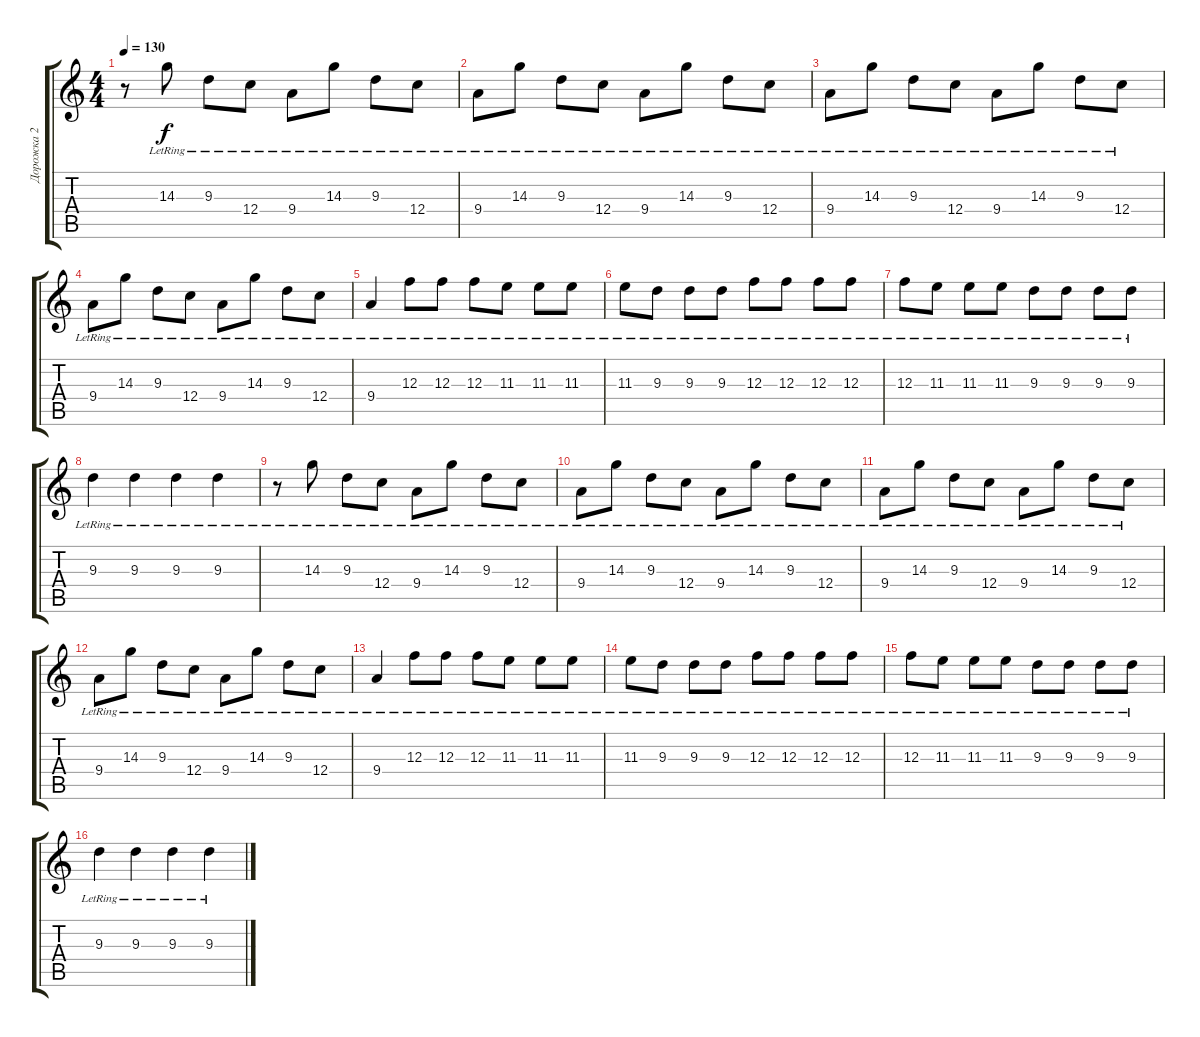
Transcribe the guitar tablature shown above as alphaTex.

\track ("Дорожка 2" "Дорожка 2") {instrument electricguitarjazz}
\staff {score tabs}
\tuning (D4 A3 F3 C3 G2 C2) {hide}
\ts (4 4)
\tempo 130
\clef g2
\ks c
r.8{dy mp} 14.3{lr}.8{dy f} 9.3{lr}.8 12.4{lr}.8 9.4{lr}.8 14.3{lr}.8 9.3{lr}.8 12.4{lr}.8 |
9.4{lr}.8 14.3{lr}.8 9.3{lr}.8 12.4{lr}.8 9.4{lr}.8 14.3{lr}.8 9.3{lr}.8 12.4{lr}.8 |
9.4{lr}.8 14.3{lr}.8 9.3{lr}.8 12.4{lr}.8 9.4{lr}.8 14.3{lr}.8 9.3{lr}.8 12.4{lr}.8 |
9.4{lr}.8 14.3{lr}.8 9.3{lr}.8 12.4{lr}.8 9.4{lr}.8 14.3{lr}.8 9.3{lr}.8 12.4{lr}.8 |
9.4{lr}.4 12.3{lr}.8 12.3{lr}.8 12.3{lr}.8 11.3{lr}.8 11.3{lr}.8 11.3{lr}.8 |
11.3{lr}.8 9.3{lr}.8 9.3{lr}.8 9.3{lr}.8 12.3{lr}.8 12.3{lr}.8 12.3{lr}.8 12.3{lr}.8 |
12.3{lr}.8 11.3{lr}.8 11.3{lr}.8 11.3{lr}.8 9.3{lr}.8 9.3{lr}.8 9.3{lr}.8 9.3{lr}.8 |
9.3{lr}.4 9.3{lr}.4 9.3{lr}.4 9.3{lr}.4 |
r.8 14.3{lr}.8 9.3{lr}.8 12.4{lr}.8 9.4{lr}.8 14.3{lr}.8 9.3{lr}.8 12.4{lr}.8 |
9.4{lr}.8 14.3{lr}.8 9.3{lr}.8 12.4{lr}.8 9.4{lr}.8 14.3{lr}.8 9.3{lr}.8 12.4{lr}.8 |
9.4{lr}.8 14.3{lr}.8 9.3{lr}.8 12.4{lr}.8 9.4{lr}.8 14.3{lr}.8 9.3{lr}.8 12.4{lr}.8 |
9.4{lr}.8 14.3{lr}.8 9.3{lr}.8 12.4{lr}.8 9.4{lr}.8 14.3{lr}.8 9.3{lr}.8 12.4{lr}.8 |
9.4{lr}.4 12.3{lr}.8 12.3{lr}.8 12.3{lr}.8 11.3{lr}.8 11.3{lr}.8 11.3{lr}.8 |
11.3{lr}.8 9.3{lr}.8 9.3{lr}.8 9.3{lr}.8 12.3{lr}.8 12.3{lr}.8 12.3{lr}.8 12.3{lr}.8 |
12.3{lr}.8 11.3{lr}.8 11.3{lr}.8 11.3{lr}.8 9.3{lr}.8 9.3{lr}.8 9.3{lr}.8 9.3{lr}.8 |
9.3{lr}.4 9.3{lr}.4 9.3{lr}.4 9.3{lr}.4
